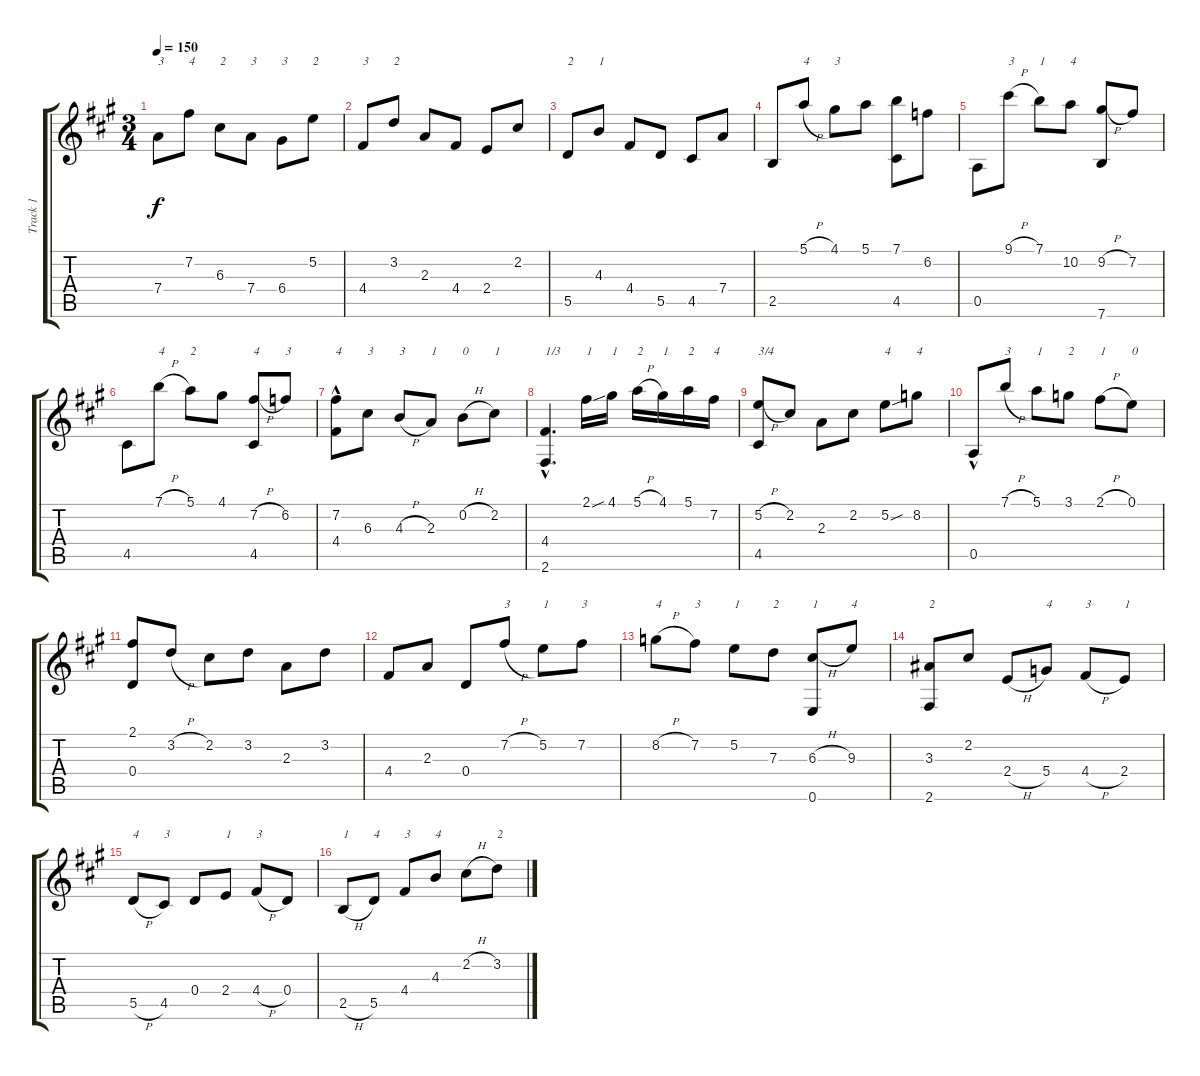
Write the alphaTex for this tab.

\track ("Track 1" "Track 1") {instrument acousticguitarnylon}
\staff {score tabs}
\tuning (E4 B3 G3 D3 A2 E2) {hide}
\ts (3 4)
\tempo 150
\clef g2
\ks a
7.4.8{txt "3" dy f} 7.2.8{txt "4"} 6.3.8{txt "2"} 7.4.8{txt "3"} 6.4.8{txt "3"} 5.2.8{txt "2"} |
4.4.8{txt "3"} 3.2.8{txt "2"} 2.3.8 4.4.8 2.4.8 2.2.8 |
5.5.8{txt "2"} 4.3.8{txt "1"} 4.4.8 5.5.8 4.5.8 7.4.8 |
2.5.8 5.1{h}.8{txt "4"} 4.1.8{txt "3"} 5.1.8 (7.1 4.5).8 6.2.8 |
0.5.8 9.1{h}.8{txt "3"} 7.1.8{txt "1"} 10.2.8{txt "4"} (9.2{h} 7.6).8 7.2.8 |
4.5.8 7.1{h}.8{txt "4"} 5.1.8{txt "2"} 4.1.8 (7.2{h} 4.5).8{txt "4"} 6.2.8{txt "3"} |
(7.2 4.4{hac}).8{txt "4"} 6.3.8{txt "3"} 4.3{h}.8{txt "3"} 2.3.8{txt "1"} 0.2{h}.8{txt "0"} 2.2.8{txt "1"} |
(4.4{hac} 2.6).4{d txt "1/3"} 2.1{sou}.16{txt "1"} 4.1.16{txt "1"} 5.1{h}.16{txt "2"} 4.1.16{txt "1"} 5.1.16{txt "2"} 7.2.16{txt "4"} |
(5.2{h} 4.5).8{txt "3/4"} 2.2.8 2.3.8 2.2.8 5.2{sou}.8{txt "4"} 8.2.8{txt "4"} |
0.5{hac}.8 7.1{h}.8{txt "3"} 5.1.8{txt "1"} 3.1.8{txt "2"} 2.1{h}.8{txt "1"} 0.1.8{txt "0"} |
(2.1 0.4).8{txt " "} 3.2{h}.8{txt " "} 2.2.8{txt " "} 3.2.8 2.3.8 3.2.8 |
4.4.8 2.3.8 0.4.8 7.2{h}.8{txt "3"} 5.2.8{txt "1"} 7.2.8{txt "3"} |
8.2{h}.8{txt "4"} 7.2.8{txt "3"} 5.2.8{txt "1"} 7.3.8{txt "2"} (6.3{h} 0.6).8{txt "1"} 9.3.8{txt "4"} |
(3.3 2.6).8{txt "2"} 2.2.8 2.4{h}.8 5.4.8{txt "4"} 4.4{h}.8{txt "3"} 2.4.8{txt "1"} |
5.5{h}.8{txt "4"} 4.5.8{txt "3"} 0.4.8 2.4.8{txt "1"} 4.4{h}.8{txt "3"} 0.4.8 |
2.5{h}.8{txt "1"} 5.5.8{txt "4"} 4.4.8{txt "3"} 4.3.8{txt "4"} 2.2{h}.8 3.2.8{txt "2"}
